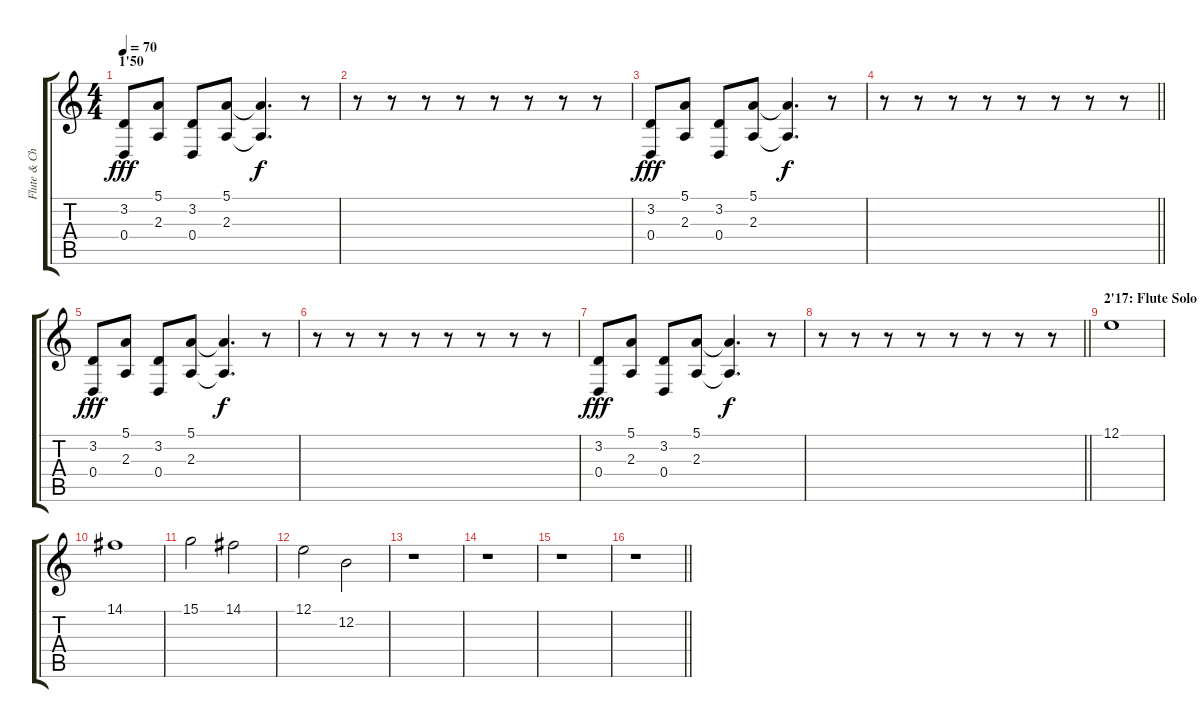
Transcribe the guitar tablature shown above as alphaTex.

\track ("Flute & Choirs" "Flute & Ch") {instrument flute}
\staff {score tabs}
\tuning (E4 B3 G3 D3 A2 E2) {hide}
\ts (4 4)
\section ("" "1'50")
\tempo 70
\clef g2
\ks c
(3.2 0.4).8{dy fff instrument choiraahs} (5.1 2.3).8 (3.2 0.4).8 (5.1 2.3).8 (5.1{t} 2.3{t}).4{d dy f} r.8 |
r.8 r.8 r.8 r.8 r.8 r.8 r.8 r.8 |
(3.2 0.4).8{dy fff} (5.1 2.3).8 (3.2 0.4).8 (5.1 2.3).8 (5.1{t} 2.3{t}).4{d dy f} r.8 |
\barLineRight lightlight
r.8 r.8 r.8 r.8 r.8 r.8 r.8 r.8 |
(3.2 0.4).8{dy fff} (5.1 2.3).8 (3.2 0.4).8 (5.1 2.3).8 (5.1{t} 2.3{t}).4{d dy f} r.8 |
r.8 r.8 r.8 r.8 r.8 r.8 r.8 r.8 |
(3.2 0.4).8{dy fff} (5.1 2.3).8 (3.2 0.4).8 (5.1 2.3).8 (5.1{t} 2.3{t}).4{d dy f} r.8 |
\barLineRight lightlight
r.8 r.8 r.8 r.8 r.8 r.8 r.8 r.8 |
\section ("" "2'17: Flute Solo")
12.1.1{volume 13 instrument stringensemble2} |
14.1.1 |
15.1.2 14.1.2 |
12.1.2 12.2.2 |
r.1 |
r.1 |
r.1 |
\barLineRight lightlight
r.1
